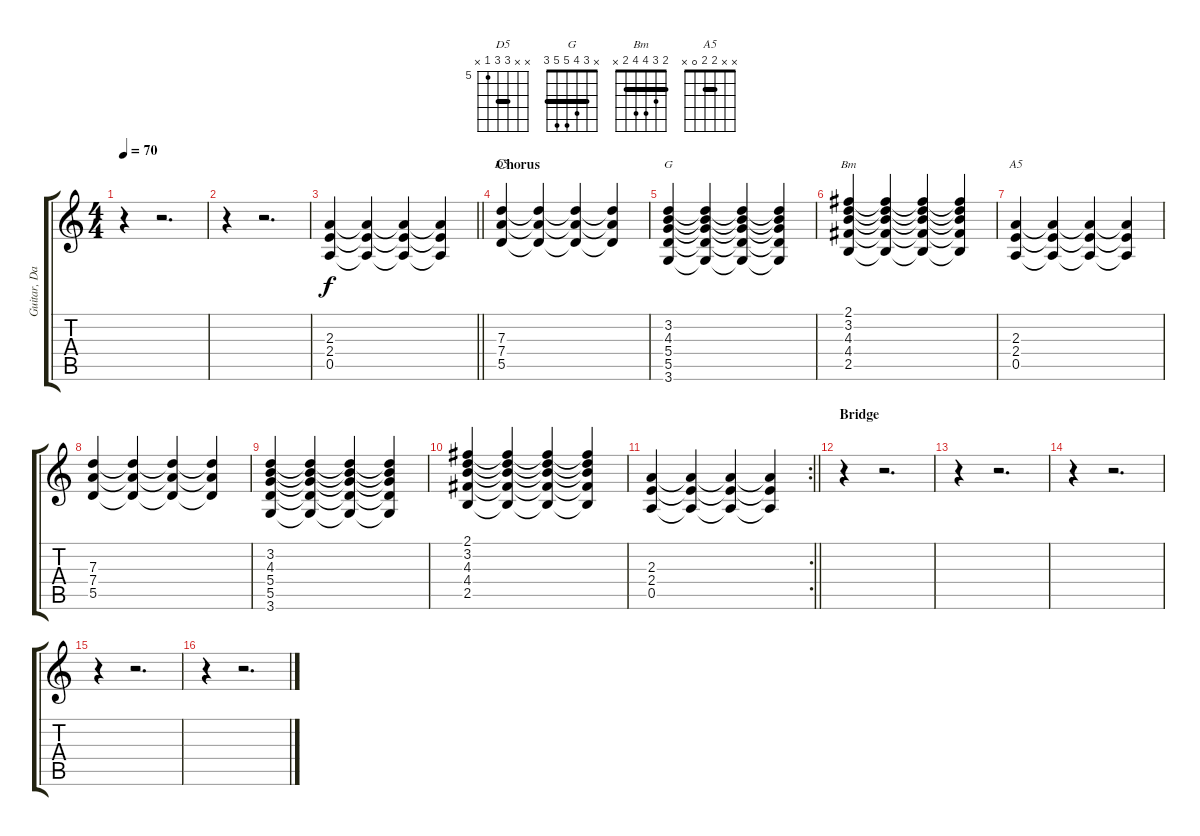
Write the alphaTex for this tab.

\track ("Guitar, Dan" "Guitar, Da") {instrument distortionguitar}
\staff {score tabs}
\tuning (E4 B3 G3 D3 A2 E2) {hide}
\chord ("D5" x x 7 7 5 x) {firstfret 5 barre 7}
\chord ("G" x 3 4 5 5 3) {barre 3}
\chord ("Bm" 2 3 4 4 2 x) {barre 2}
\chord ("A5" x x 2 2 0 x) {barre 2}
\ts (4 4)
\tempo 70
\clef g2
\ks c
r.4{dy f} r.2{d} |
r.4 r.2{d} |
\barLineRight lightlight
(2.3 2.4 0.5).4 (2.3{t} 2.4{t} 0.5{t}).4 (2.3{t} 2.4{t} 0.5{t}).4 (2.3{t} 2.4{t} 0.5{t}).4 |
\section ("" "Chorus")
(7.3 7.4 5.5).4{ch "D5"} (7.3{t} 7.4{t} 5.5{t}).4 (7.3{t} 7.4{t} 5.5{t}).4 (7.3{t} 7.4{t} 5.5{t}).4 |
(3.2 4.3 5.4 5.5 3.6).4{ch "G"} (3.2{t} 4.3{t} 5.4{t} 5.5{t} 3.6{t}).4 (3.2{t} 4.3{t} 5.4{t} 5.5{t} 3.6{t}).4 (3.2{t} 4.3{t} 5.4{t} 5.5{t} 3.6{t}).4 |
(2.1 3.2 4.3 4.4 2.5).4{ch "Bm"} (2.1{t} 3.2{t} 4.3{t} 4.4{t} 2.5{t}).4 (2.1{t} 3.2{t} 4.3{t} 4.4{t} 2.5{t}).4 (2.1{t} 3.2{t} 4.3{t} 4.4{t} 2.5{t}).4 |
(2.3 2.4 0.5).4{ch "A5"} (2.3{t} 2.4{t} 0.5{t}).4 (2.3{t} 2.4{t} 0.5{t}).4 (2.3{t} 2.4{t} 0.5{t}).4 |
(7.3 7.4 5.5).4 (7.3{t} 7.4{t} 5.5{t}).4 (7.3{t} 7.4{t} 5.5{t}).4 (7.3{t} 7.4{t} 5.5{t}).4 |
(3.2 4.3 5.4 5.5 3.6).4 (3.2{t} 4.3{t} 5.4{t} 5.5{t} 3.6{t}).4 (3.2{t} 4.3{t} 5.4{t} 5.5{t} 3.6{t}).4 (3.2{t} 4.3{t} 5.4{t} 5.5{t} 3.6{t}).4 |
(2.1 3.2 4.3 4.4 2.5).4 (2.1{t} 3.2{t} 4.3{t} 4.4{t} 2.5{t}).4 (2.1{t} 3.2{t} 4.3{t} 4.4{t} 2.5{t}).4 (2.1{t} 3.2{t} 4.3{t} 4.4{t} 2.5{t}).4 |
\rc 2
\barLineRight lightlight
(2.3 2.4 0.5).4 (2.3{t} 2.4{t} 0.5{t}).4 (2.3{t} 2.4{t} 0.5{t}).4 (2.3{t} 2.4{t} 0.5{t}).4 |
\section ("" "Bridge")
r.4 r.2{d} |
r.4 r.2{d} |
r.4 r.2{d} |
r.4 r.2{d} |
r.4 r.2{d}
